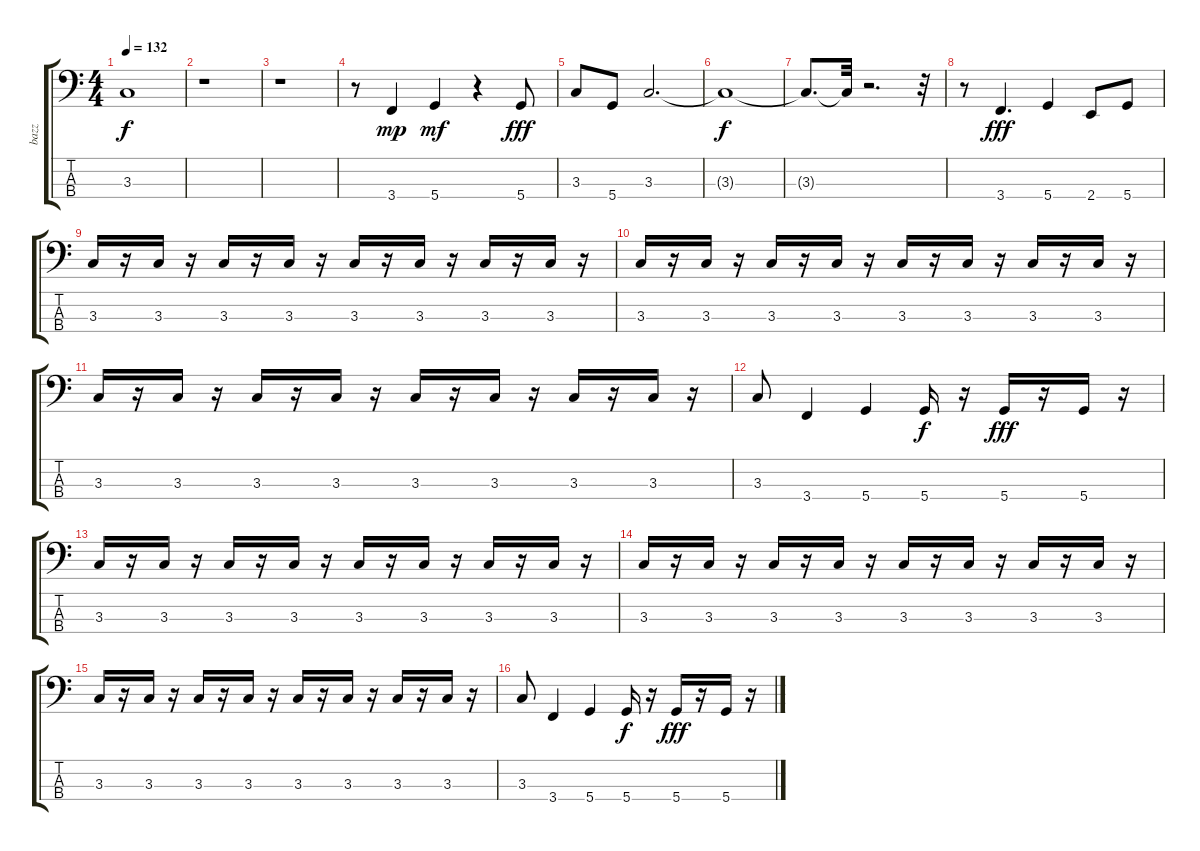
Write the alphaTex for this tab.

\track ("bazz" "bazz") {instrument electricbassfinger}
\staff {score tabs}
\tuning (G2 D2 A1 D1) {hide}
\ts (4 4)
\tempo 132
\clef f4
\ks c
3.3.1{dy f instrument electricbassfinger} |
r.1 |
r.1 |
r.8 3.4.4{dy mp} 5.4.4{dy mf} r.4 5.4.8{dy fff} |
3.3.8 5.4.8 3.3.2{d} |
3.3{t}.1{dy f} |
3.3{t}.8{d} 3.3{t}.32 r.2{d} r.32 |
r.8 3.4.4{d dy fff} 5.4.4 2.4.8 5.4.8 |
3.3.16 r.16 3.3.16 r.16 3.3.16 r.16 3.3.16 r.16 3.3.16 r.16 3.3.16 r.16 3.3.16 r.16 3.3.16 r.16 |
3.3.16 r.16 3.3.16 r.16 3.3.16 r.16 3.3.16 r.16 3.3.16 r.16 3.3.16 r.16 3.3.16 r.16 3.3.16 r.16 |
3.3.16 r.16 3.3.16 r.16 3.3.16 r.16 3.3.16 r.16 3.3.16 r.16 3.3.16 r.16 3.3.16 r.16 3.3.16 r.16 |
3.3.8 3.4.4 5.4.4 5.4.16{dy f} r.16 5.4.16{dy fff} r.16 5.4.16 r.16 |
3.3.16 r.16 3.3.16 r.16 3.3.16 r.16 3.3.16 r.16 3.3.16 r.16 3.3.16 r.16 3.3.16 r.16 3.3.16 r.16 |
3.3.16 r.16 3.3.16 r.16 3.3.16 r.16 3.3.16 r.16 3.3.16 r.16 3.3.16 r.16 3.3.16 r.16 3.3.16 r.16 |
3.3.16 r.16 3.3.16 r.16 3.3.16 r.16 3.3.16 r.16 3.3.16 r.16 3.3.16 r.16 3.3.16 r.16 3.3.16 r.16 |
3.3.8 3.4.4 5.4.4 5.4.16{dy f} r.16 5.4.16{dy fff} r.16 5.4.16 r.16
